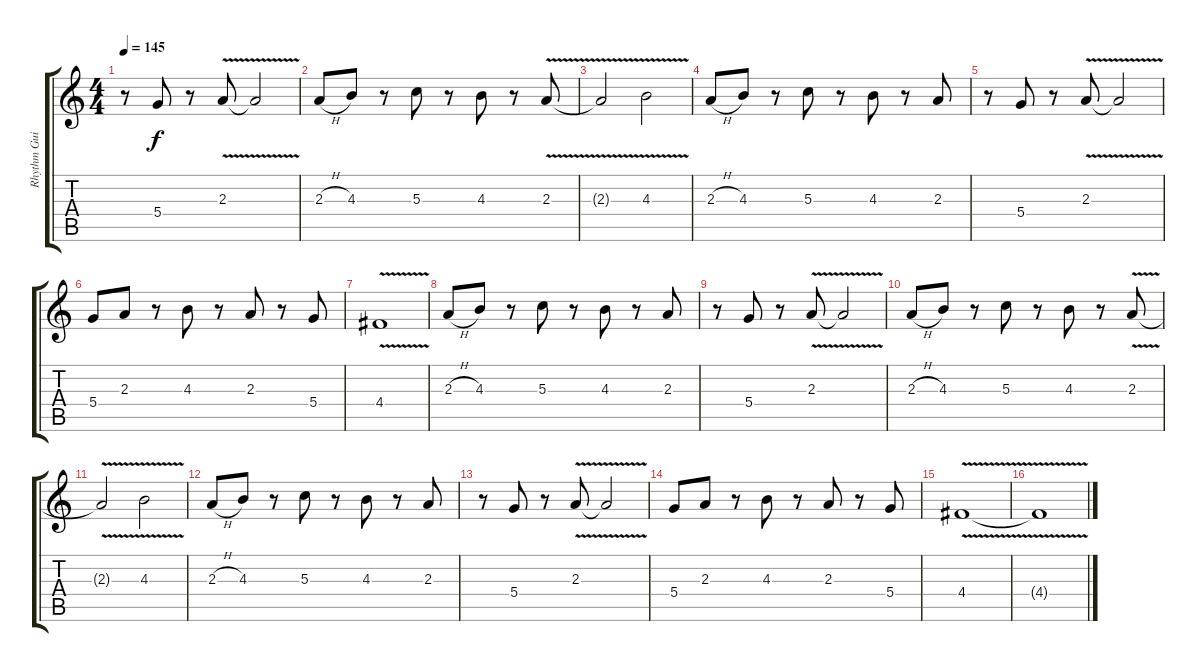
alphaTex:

\track ("Rhythm Guitar 2" "Rhythm Gui") {instrument distortionguitar}
\staff {score tabs}
\tuning (E4 B3 G3 D3 A2 E2) {hide}
\ts (4 4)
\tempo 145
\clef g2
\ks c
r.8{dy f} 5.4.8 r.8 2.3{v}.8 2.3{t}.2 |
2.3{h}.8 4.3.8 r.8 5.3.8 r.8 4.3.8 r.8 2.3{v}.8 |
2.3{t}.2 4.3{v}.2 |
2.3{h}.8 4.3.8 r.8 5.3.8 r.8 4.3.8 r.8 2.3.8 |
r.8 5.4.8 r.8 2.3{v}.8 2.3{t}.2 |
5.4.8 2.3.8 r.8 4.3.8 r.8 2.3.8 r.8 5.4.8 |
4.4{v}.1 |
2.3{h}.8 4.3.8 r.8 5.3.8 r.8 4.3.8 r.8 2.3.8 |
r.8 5.4.8 r.8 2.3{v}.8 2.3{t}.2 |
2.3{h}.8 4.3.8 r.8 5.3.8 r.8 4.3.8 r.8 2.3{v}.8 |
2.3{t}.2 4.3{v}.2 |
2.3{h}.8 4.3.8 r.8 5.3.8 r.8 4.3.8 r.8 2.3.8 |
r.8 5.4.8 r.8 2.3{v}.8 2.3{t}.2 |
5.4.8 2.3.8 r.8 4.3.8 r.8 2.3.8 r.8 5.4.8 |
4.4{v}.1 |
4.4{t}.1
